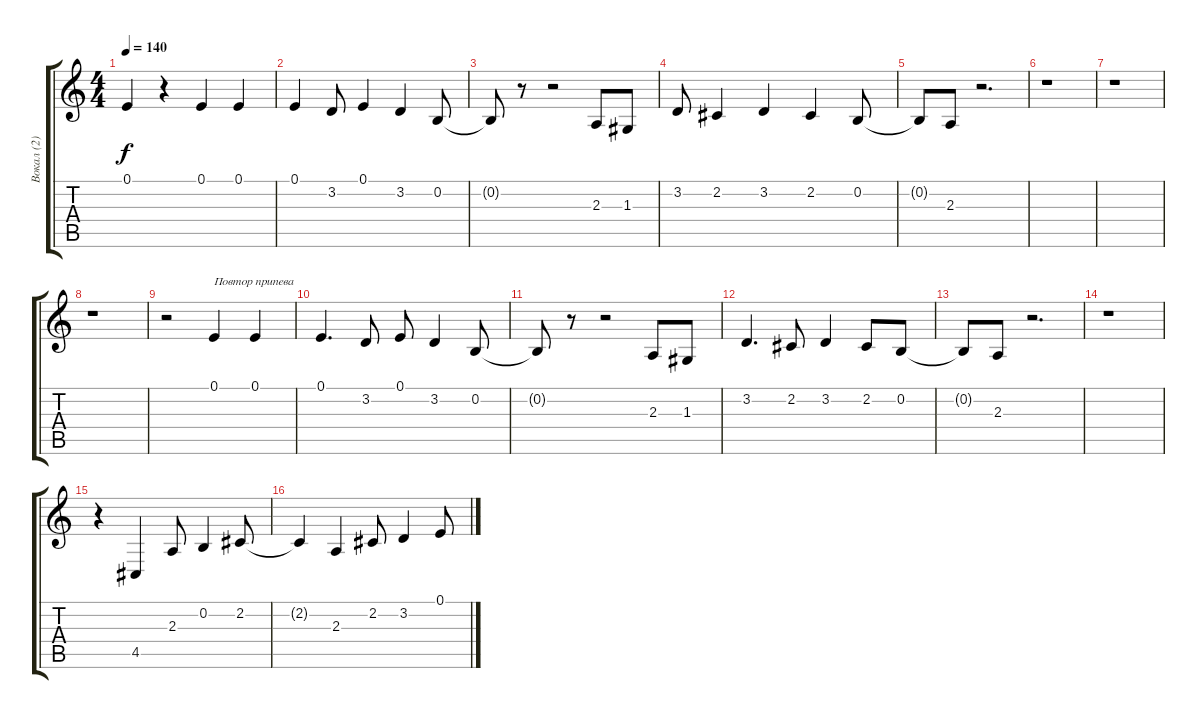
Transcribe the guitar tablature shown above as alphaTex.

\track ("Вокал (2)" "Вокал (2)") {instrument oboe}
\staff {score tabs}
\tuning (E4 B3 G3 D3 A2 E2) {hide}
\ts (4 4)
\tempo 140
\clef g2
\ks c
0.1{t}.4{dy f} r.4 0.1.4 0.1.4 |
0.1.4 3.2.8 0.1.4 3.2.4 0.2.8 |
0.2{t}.8 r.8 r.2 2.3.8 1.3.8 |
3.2.8 2.2.4 3.2.4 2.2.4 0.2.8 |
0.2{t}.8 2.3.8 r.2{d} |
r.1 |
r.1 |
r.1 |
r.2 0.1.4{txt "Повтор припева"} 0.1.4 |
0.1.4{d} 3.2.8 0.1.8 3.2.4 0.2.8 |
0.2{t}.8 r.8 r.2 2.3.8 1.3.8 |
3.2.4{d} 2.2.8 3.2.4 2.2.8 0.2.8 |
0.2{t}.8 2.3.8 r.2{d} |
r.1 |
r.4 4.5.4 2.3.8 0.2.4 2.2.8 |
2.2{t}.4 2.3.4 2.2.8 3.2.4 0.1.8
